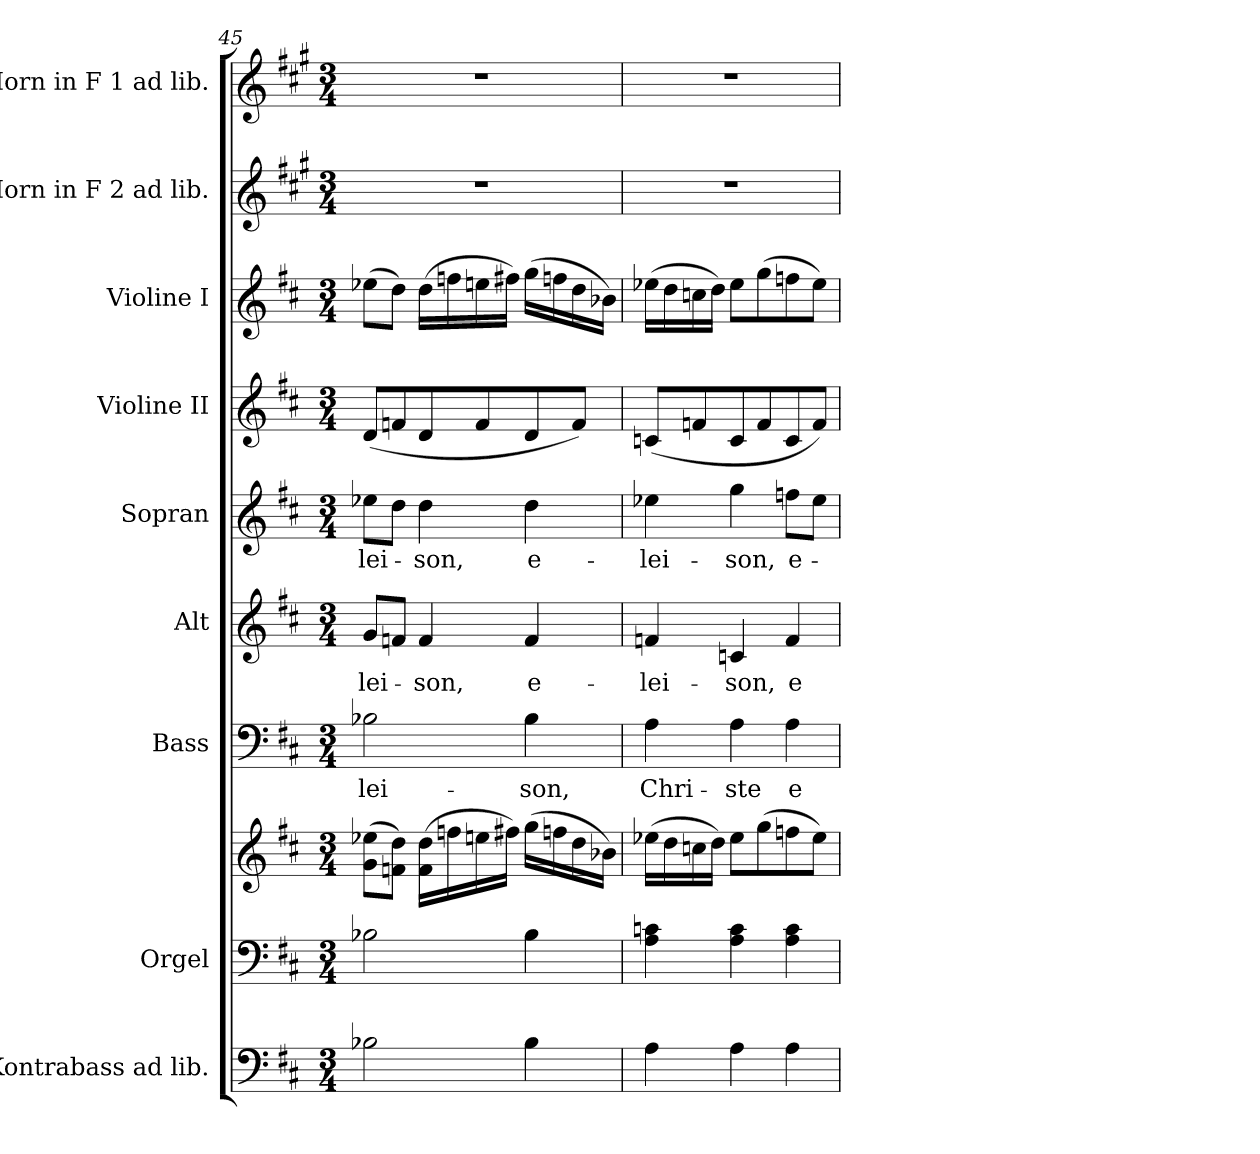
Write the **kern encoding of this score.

**kern	**kern	**kern	**kern	**text	**kern	**text	**kern	**text	**kern	**kern	**kern	**kern
*part9	*part8	*part8	*part7	*part7	*part6	*part6	*part5	*part5	*part4	*part3	*part2	*part1
*staff10	*staff9	*staff8	*staff7	*staff7	*staff6	*staff6	*staff5	*staff5	*staff4	*staff3	*staff2	*staff1
*I"Kontrabass ad lib.	*I"Orgel	*	*I"Bass	*	*I"Alt	*	*I"Sopran	*	*I"Violine II	*I"Violine I	*I"Horn in F 2 ad lib.	*I"Horn in F 1 ad lib.
*I'Kb.	*I'Org.	*	*I'B.	*	*I'A.	*	*I'S.	*	*I'Vl. II	*I'Vl. I	*	*
*clefF4	*clefF4	*clefG2	*clefF4	*	*clefG2	*	*clefG2	*	*clefG2	*clefG2	*clefG2	*clefG2
*ITrd7c12	*	*	*	*	*	*	*	*	*	*	*ITrd4c7	*ITrd4c7
*k[f#c#]	*k[f#c#]	*k[f#c#]	*k[f#c#]	*	*k[f#c#]	*	*k[f#c#]	*	*k[f#c#]	*k[f#c#]	*k[f#c#]	*k[f#c#]
*D:	*D:	*D:	*D:	*	*D:	*	*D:	*	*D:	*D:	*D:	*D:
*M3/4	*M3/4	*M3/4	*M3/4	*	*M3/4	*	*M3/4	*	*M3/4	*M3/4	*M3/4	*M3/4
=45	=45	=45	=45	=45	=45	=45	=45	=45	=45	=45	=45	=45
!	!	!	!	!LO:LY:b	!	!LO:LY:b	!	!LO:LY:b	!	!	!	!
2BB-X\	2B-X\	(>8g\ 8ee-X\L	2B-X\	-lei-	8g/L	-lei-	8ee-X\L	-lei-	(<8d/L	(>8ee-X\L	2.r	2.r
.	.	8fn\ 8dd\J)	.	.	8fn/J	.	8dd\J	.	8fn/	8dd\J)	.	.
!	!	!	!	!	!	!LO:LY:b	!	!LO:LY:b	!	!	!	!
.	.	(>16f\ 16dd\LL	.	.	4f/	-son,	4dd\	-son,	8d/	(>16dd\LL	.	.
.	.	16ffn\	.	.	.	.	.	.	.	16ffn\	.	.
.	.	16een\	.	.	.	.	.	.	8f/	16een\	.	.
.	.	16ff#X\JJ)	.	.	.	.	.	.	.	16ff#X\JJ)	.	.
!	!	!	!	!LO:LY:b	!	!LO:LY:b	!	!LO:LY:b	!	!	!	!
4BB-\	4B-\	(>16gg\LL	4B-\	-son,	4f/	e-	4dd\	e-	8d/	(>16gg\LL	.	.
.	.	16ffn\	.	.	.	.	.	.	.	16ffn\	.	.
.	.	16dd\	.	.	.	.	.	.	8f/J)	16dd\	.	.
.	.	16b-X\JJ)	.	.	.	.	.	.	.	16b-X\JJ)	.	.
!!LO:PB:g=z
=46	=46	=46	=46	=46	=46	=46	=46	=46	=46	=46	=46	=46
!	!	!	!	!LO:LY:b	!	!LO:LY:b	!	!LO:LY:b	!	!	!	!
4AA\	4A\ 4cn\	(>16ee-X\LL	4A\	Chri-	4fn/	-lei-	4ee-X\	-lei-	(<8cn/L	(>16ee-X\LL	2.r	2.r
.	.	16dd\	.	.	.	.	.	.	.	16dd\	.	.
.	.	16ccn\	.	.	.	.	.	.	8fn/	16ccn\	.	.
.	.	16dd\JJ)	.	.	.	.	.	.	.	16dd\JJ)	.	.
!	!	!	!	!LO:LY:b	!	!LO:LY:b	!	!LO:LY:b	!	!	!	!
4AA\	4A\ 4c\	8ee-\L	4A\	-ste	4cn/	-son,	4gg\	-son,	8c/	8ee-\L	.	.
.	.	(>8gg\	.	.	.	.	.	.	8f/	(>8gg\	.	.
!	!	!	!	!LO:LY:b	!	!LO:LY:b	!	!LO:LY:b	!	!	!	!
4AA\	4A\ 4c\	8ffn\	4A\	e-	4f/	e-	8ffn\L	e-	8c/	8ffn\	.	.
.	.	8ee-\J)	.	.	.	.	8ee-\J	.	8f/J)	8ee-\J)	.	.
=	=	=	=	=	=	=	=	=	=	=	=	=
*-	*-	*-	*-	*-	*-	*-	*-	*-	*-	*-	*-	*-
